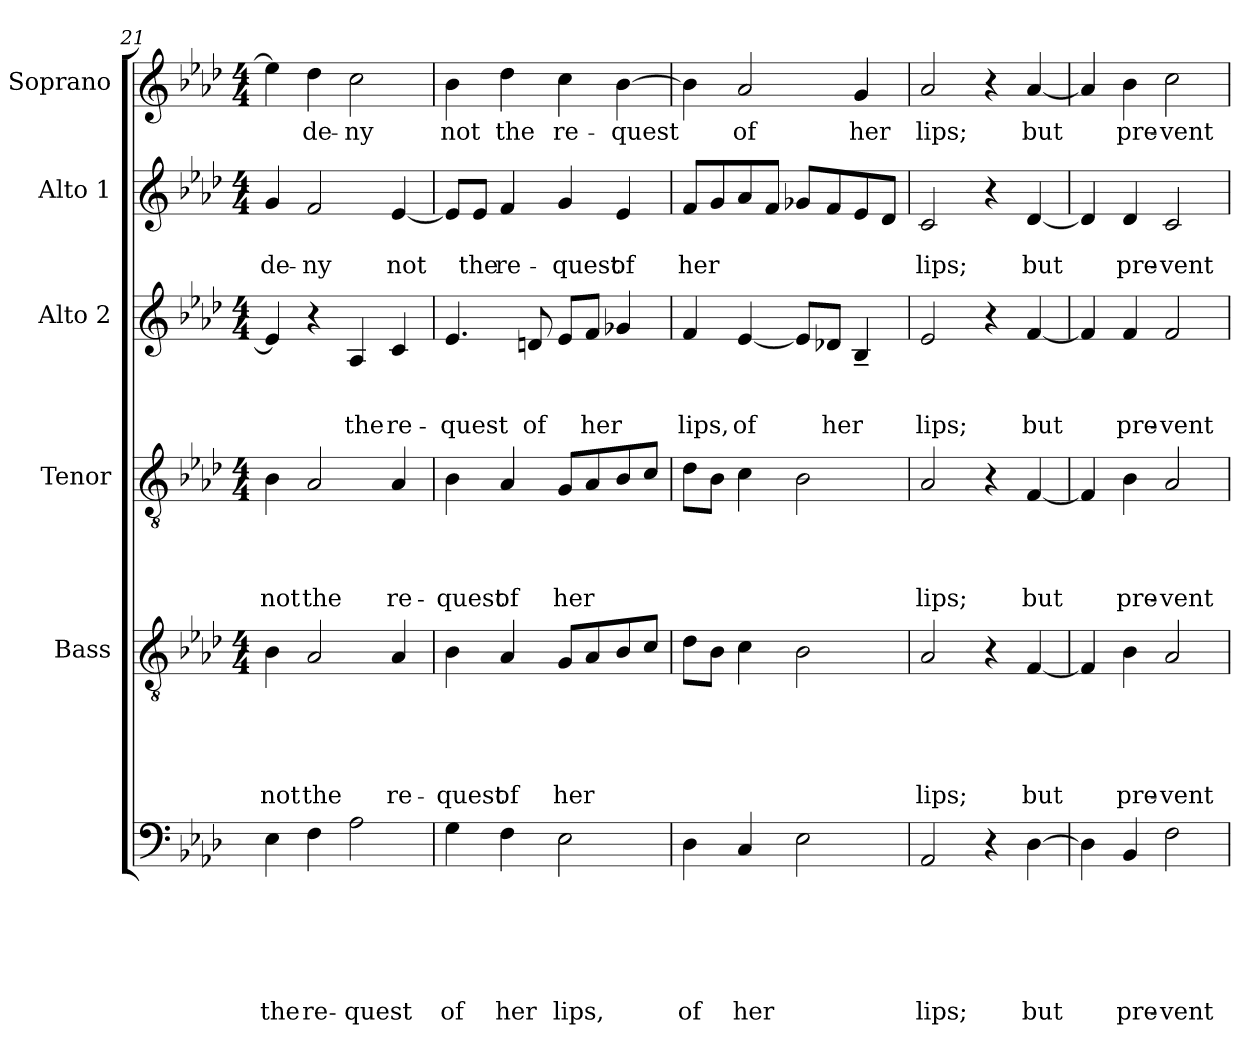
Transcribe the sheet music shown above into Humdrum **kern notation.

**kern	**text	**text	**text	**text	**text	**text	**kern	**text	**text	**text	**text	**text	**kern	**text	**text	**text	**text	**kern	**text	**text	**text	**kern	**text	**text	**kern	**text
*part6	*part6	*part6	*part6	*part6	*part6	*part6	*part5	*part5	*part5	*part5	*part5	*part5	*part4	*part4	*part4	*part4	*part4	*part3	*part3	*part3	*part3	*part2	*part2	*part2	*part1	*part1
*staff6	*staff6	*staff6	*staff6	*staff6	*staff6	*staff6	*staff5	*staff5	*staff5	*staff5	*staff5	*staff5	*staff4	*staff4	*staff4	*staff4	*staff4	*staff3	*staff3	*staff3	*staff3	*staff2	*staff2	*staff2	*staff1	*staff1
*	*	*	*	*	*	*	*I"Bass	*	*	*	*	*	*I"Tenor	*	*	*	*	*I"Alto 2	*	*	*	*I"Alto 1	*	*	*I"Soprano	*
*clefF4	*	*	*	*	*	*	*clefGv2	*	*	*	*	*	*clefGv2	*	*	*	*	*clefG2	*	*	*	*clefG2	*	*	*clefG2	*
*k[b-e-a-d-]	*	*	*	*	*	*	*k[b-e-a-d-]	*	*	*	*	*	*k[b-e-a-d-]	*	*	*	*	*k[b-e-a-d-]	*	*	*	*k[b-e-a-d-]	*	*	*k[b-e-a-d-]	*
*A-:	*	*	*	*	*	*	*A-:	*	*	*	*	*	*A-:	*	*	*	*	*A-:	*	*	*	*A-:	*	*	*A-:	*
*	*	*	*	*	*	*	*M4/4	*	*	*	*	*	*M4/4	*	*	*	*	*M4/4	*	*	*	*M4/4	*	*	*M4/4	*
=21	=21	=21	=21	=21	=21	=21	=21	=21	=21	=21	=21	=21	=21	=21	=21	=21	=21	=21	=21	=21	=21	=21	=21	=21	=21	=21
!	!	!	!	!	!	!LO:LY:b	!	!	!	!	!	!LO:LY:b	!	!	!	!	!LO:LY:b	!	!	!	!	!	!	!LO:LY:b	!	!
4E-\	.	.	.	.	.	the	4B-\	.	.	.	.	not	4B-\	.	.	.	not	4e-/]	.	.	.	4g/	.	de-	4ee-\]	.
!	!	!	!	!	!	!LO:LY:b	!	!	!	!	!	!LO:LY:b	!	!	!	!	!LO:LY:b	!	!	!	!	!	!	!LO:LY:b	!	!LO:LY:b
4F\	.	.	.	.	.	re-	2A-/	.	.	.	.	the	2A-/	.	.	.	the	4r	.	.	.	2f/	.	-ny	4dd-\	de-
!	!	!	!	!	!	!LO:LY:b	!	!	!	!	!	!	!	!	!	!	!	!	!	!	!LO:LY:b	!	!	!	!	!LO:LY:b
2A-\	.	.	.	.	.	-quest	.	.	.	.	.	.	.	.	.	.	.	4A-/	.	.	the	.	.	.	2cc\	-ny
!	!	!	!	!	!	!	!	!	!	!	!	!LO:LY:b	!	!	!	!	!LO:LY:b	!	!	!	!LO:LY:b	!	!	!LO:LY:b	!	!
.	.	.	.	.	.	.	4A-/	.	.	.	.	re-	4A-/	.	.	.	re-	4c/	.	.	re-	[<4e-/	.	not	.	.
=22	=22	=22	=22	=22	=22	=22	=22	=22	=22	=22	=22	=22	=22	=22	=22	=22	=22	=22	=22	=22	=22	=22	=22	=22	=22	=22
!	!	!	!	!	!	!LO:LY:b	!	!	!	!	!	!LO:LY:b	!	!	!	!	!LO:LY:b	!	!	!	!LO:LY:b	!	!	!	!	!LO:LY:b
4G\	.	.	.	.	.	of	4B-\	.	.	.	.	-quest	4B-\	.	.	.	-quest	4.e-/	.	.	-quest	8e-/L]	.	.	4b-\	not
!	!	!	!	!	!	!	!	!	!	!	!	!	!	!	!	!	!	!	!	!	!	!	!	!LO:LY:b	!	!
.	.	.	.	.	.	.	.	.	.	.	.	.	.	.	.	.	.	.	.	.	.	8e-/J	.	the	.	.
!	!	!	!	!	!	!LO:LY:b	!	!	!	!	!	!LO:LY:b	!	!	!	!	!LO:LY:b	!	!	!	!	!	!	!LO:LY:b	!	!LO:LY:b
4F\	.	.	.	.	.	her	4A-/	.	.	.	.	of	4A-/	.	.	.	of	.	.	.	.	4f/	.	re-	4dd-\	the
!	!	!	!	!	!	!	!	!	!	!	!	!	!	!	!	!	!	!	!	!	!LO:LY:b	!	!	!	!	!
.	.	.	.	.	.	.	.	.	.	.	.	.	.	.	.	.	.	8dn/	.	.	of	.	.	.	.	.
!	!	!	!	!	!	!LO:LY:b	!	!	!	!	!	!LO:LY:b	!	!	!	!	!LO:LY:b	!	!	!	!	!	!	!LO:LY:b	!	!LO:LY:b
2E-\	.	.	.	.	.	lips,	8G/L	.	.	.	.	her	8G/L	.	.	.	her	8e-/L	.	.	.	4g/	.	-quest	4cc\	re-
!	!	!	!	!	!	!	!	!	!	!	!	!	!	!	!	!	!	!	!	!	!LO:LY:b	!	!	!	!	!
.	.	.	.	.	.	.	8A-/	.	.	.	.	.	8A-/	.	.	.	.	8f/J	.	.	her	.	.	.	.	.
!	!	!	!	!	!	!	!	!	!	!	!	!	!	!	!	!	!	!	!	!	!	!	!	!LO:LY:b	!	!LO:LY:b
.	.	.	.	.	.	.	8B-/	.	.	.	.	.	8B-/	.	.	.	.	4g-X/	.	.	.	4e-/	.	of	[>4b-\	-quest
.	.	.	.	.	.	.	8c/J	.	.	.	.	.	8c/J	.	.	.	.	.	.	.	.	.	.	.	.	.
=23	=23	=23	=23	=23	=23	=23	=23	=23	=23	=23	=23	=23	=23	=23	=23	=23	=23	=23	=23	=23	=23	=23	=23	=23	=23	=23
!	!	!	!	!	!	!LO:LY:b	!	!	!	!	!	!	!	!	!	!	!	!	!	!	!LO:LY:b	!	!	!LO:LY:b	!	!
4D-\	.	.	.	.	.	of	8d-\L	.	.	.	.	.	8d-\L	.	.	.	.	4f/	.	.	lips,	8f/L	.	her	4b-\]	.
.	.	.	.	.	.	.	8B-\J	.	.	.	.	.	8B-\J	.	.	.	.	.	.	.	.	8g/	.	.	.	.
!	!	!	!	!	!	!LO:LY:b	!	!	!	!	!	!	!	!	!	!	!	!	!	!	!LO:LY:b	!	!	!	!	!LO:LY:b
4C/	.	.	.	.	.	her	4c\	.	.	.	.	.	4c\	.	.	.	.	[<4e-/	.	.	of	8a-/	.	.	2a-/	of
.	.	.	.	.	.	.	.	.	.	.	.	.	.	.	.	.	.	.	.	.	.	8f/J	.	.	.	.
2E-\	.	.	.	.	.	.	2B-\	.	.	.	.	.	2B-\	.	.	.	.	8e-/L]	.	.	.	8g-X/L	.	.	.	.
!	!	!	!	!	!	!	!	!	!	!	!	!	!	!	!	!	!	!	!	!	!LO:LY:b	!	!	!	!	!
.	.	.	.	.	.	.	.	.	.	.	.	.	.	.	.	.	.	8d-X/J	.	.	her	8f/	.	.	.	.
!	!	!	!	!	!	!	!	!	!	!	!	!	!	!	!	!	!	!	!	!	!	!	!	!	!	!LO:LY:b
.	.	.	.	.	.	.	.	.	.	.	.	.	.	.	.	.	.	4B-~</	.	.	.	8e-/	.	.	4g/	her
.	.	.	.	.	.	.	.	.	.	.	.	.	.	.	.	.	.	.	.	.	.	8d-/J	.	.	.	.
=24	=24	=24	=24	=24	=24	=24	=24	=24	=24	=24	=24	=24	=24	=24	=24	=24	=24	=24	=24	=24	=24	=24	=24	=24	=24	=24
!	!	!	!	!	!	!LO:LY:b	!	!	!	!	!	!LO:LY:b	!	!	!	!	!LO:LY:b	!	!	!	!LO:LY:b	!	!	!LO:LY:b	!	!LO:LY:b
2AA-/	.	.	.	.	.	lips;	2A-/	.	.	.	.	lips;	2A-/	.	.	.	lips;	2e-/	.	.	lips;	2c/	.	lips;	2a-/	lips;
4r	.	.	.	.	.	.	4r	.	.	.	.	.	4r	.	.	.	.	4r	.	.	.	4r	.	.	4r	.
!	!	!	!	!	!	!LO:LY:b	!	!	!	!	!	!LO:LY:b	!	!	!	!	!LO:LY:b	!	!	!	!LO:LY:b	!	!	!LO:LY:b	!	!LO:LY:b
[<4D-\	.	.	.	.	.	but	[<4F/	.	.	.	.	but	[<4F/	.	.	.	but	[<4f/	.	.	but	[<4d-/	.	but	[<4a-/	but
!!LO:LB:g=z
=25	=25	=25	=25	=25	=25	=25	=25	=25	=25	=25	=25	=25	=25	=25	=25	=25	=25	=25	=25	=25	=25	=25	=25	=25	=25	=25
4D-\]	.	.	.	.	.	.	4F/]	.	.	.	.	.	4F/]	.	.	.	.	4f/]	.	.	.	4d-/]	.	.	4a-/]	.
!	!	!	!	!	!	!LO:LY:b	!	!	!	!	!	!LO:LY:b	!	!	!	!	!LO:LY:b	!	!	!	!LO:LY:b	!	!	!LO:LY:b	!	!LO:LY:b
4BB-/	.	.	.	.	.	pre-	4B-\	.	.	.	.	pre-	4B-\	.	.	.	pre-	4f/	.	.	pre-	4d-/	.	pre-	4b-\	pre-
!	!	!	!	!	!	!LO:LY:b	!	!	!	!	!	!LO:LY:b	!	!	!	!	!LO:LY:b	!	!	!	!LO:LY:b	!	!	!LO:LY:b	!	!LO:LY:b
2F\	.	.	.	.	.	-vent	2A-/	.	.	.	.	-vent	2A-/	.	.	.	-vent	2f/	.	.	-vent	2c/	.	-vent	2cc\	-vent
=	=	=	=	=	=	=	=	=	=	=	=	=	=	=	=	=	=	=	=	=	=	=	=	=	=	=
*-	*-	*-	*-	*-	*-	*-	*-	*-	*-	*-	*-	*-	*-	*-	*-	*-	*-	*-	*-	*-	*-	*-	*-	*-	*-	*-
